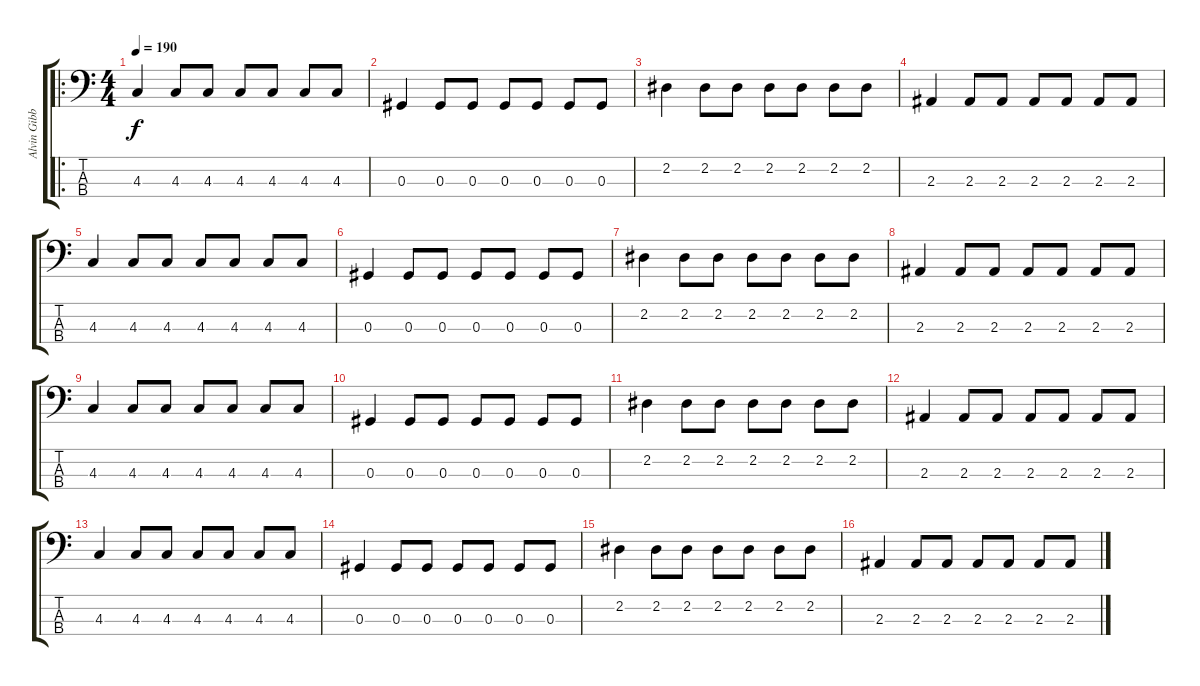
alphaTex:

\track ("Alvin Gibbs" "Alvin Gibb") {instrument electricbassfinger}
\staff {score tabs}
\tuning (Gb2 Db2 Ab1 Eb1) {hide}
\ro
\ts (4 4)
\tempo 190
\clef f4
\ks c
4.3.4{dy f} 4.3.8 4.3.8 4.3.8 4.3.8 4.3.8 4.3.8 |
0.3.4 0.3.8 0.3.8 0.3.8 0.3.8 0.3.8 0.3.8 |
2.2.4 2.2.8 2.2.8 2.2.8 2.2.8 2.2.8 2.2.8 |
2.3.4 2.3.8 2.3.8 2.3.8 2.3.8 2.3.8 2.3.8 |
4.3.4 4.3.8 4.3.8 4.3.8 4.3.8 4.3.8 4.3.8 |
0.3.4 0.3.8 0.3.8 0.3.8 0.3.8 0.3.8 0.3.8 |
2.2.4 2.2.8 2.2.8 2.2.8 2.2.8 2.2.8 2.2.8 |
2.3.4 2.3.8 2.3.8 2.3.8 2.3.8 2.3.8 2.3.8 |
4.3.4 4.3.8 4.3.8 4.3.8 4.3.8 4.3.8 4.3.8 |
0.3.4 0.3.8 0.3.8 0.3.8 0.3.8 0.3.8 0.3.8 |
2.2.4 2.2.8 2.2.8 2.2.8 2.2.8 2.2.8 2.2.8 |
2.3.4 2.3.8 2.3.8 2.3.8 2.3.8 2.3.8 2.3.8 |
4.3.4 4.3.8 4.3.8 4.3.8 4.3.8 4.3.8 4.3.8 |
0.3.4 0.3.8 0.3.8 0.3.8 0.3.8 0.3.8 0.3.8 |
2.2.4 2.2.8 2.2.8 2.2.8 2.2.8 2.2.8 2.2.8 |
2.3.4 2.3.8 2.3.8 2.3.8 2.3.8 2.3.8 2.3.8
